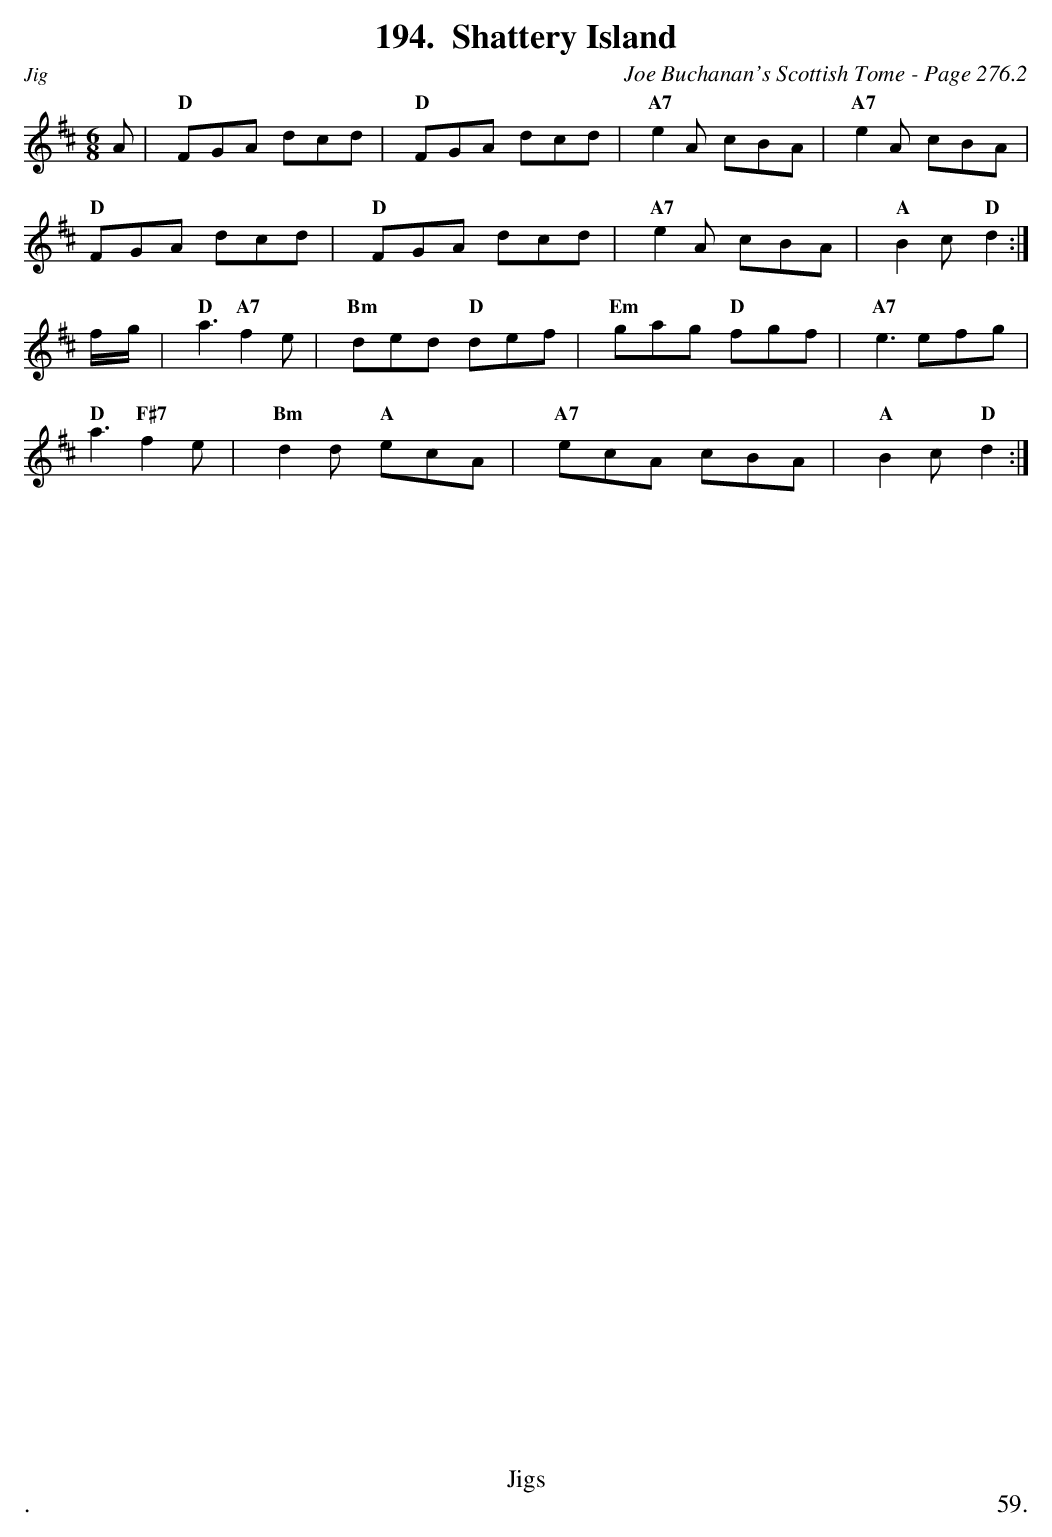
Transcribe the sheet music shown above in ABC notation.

X:1
T:Shattery Island
C:Joe Buchanan's Scottish Tome - Page 276.2
L:1/8
M:6/8
K:D
A | "D"FGA dcd |"D" FGA dcd |"A7" e2 A cBA |"A7" e2 A cBA |
"D"FGA dcd |"D" FGA dcd |"A7" e2 A cBA |"A" B2 c "D"d2 :|
f/g/ | "D"a3 "A7"f2 e |"Bm" ded "D"def |"Em" gag "D"fgf | "A7"e3 efg |
"D"a3 "F#7"f2 e |"Bm" d2 d "A"ecA | "A7"ecA cBA | "A"B2 c "D"d2 :|
